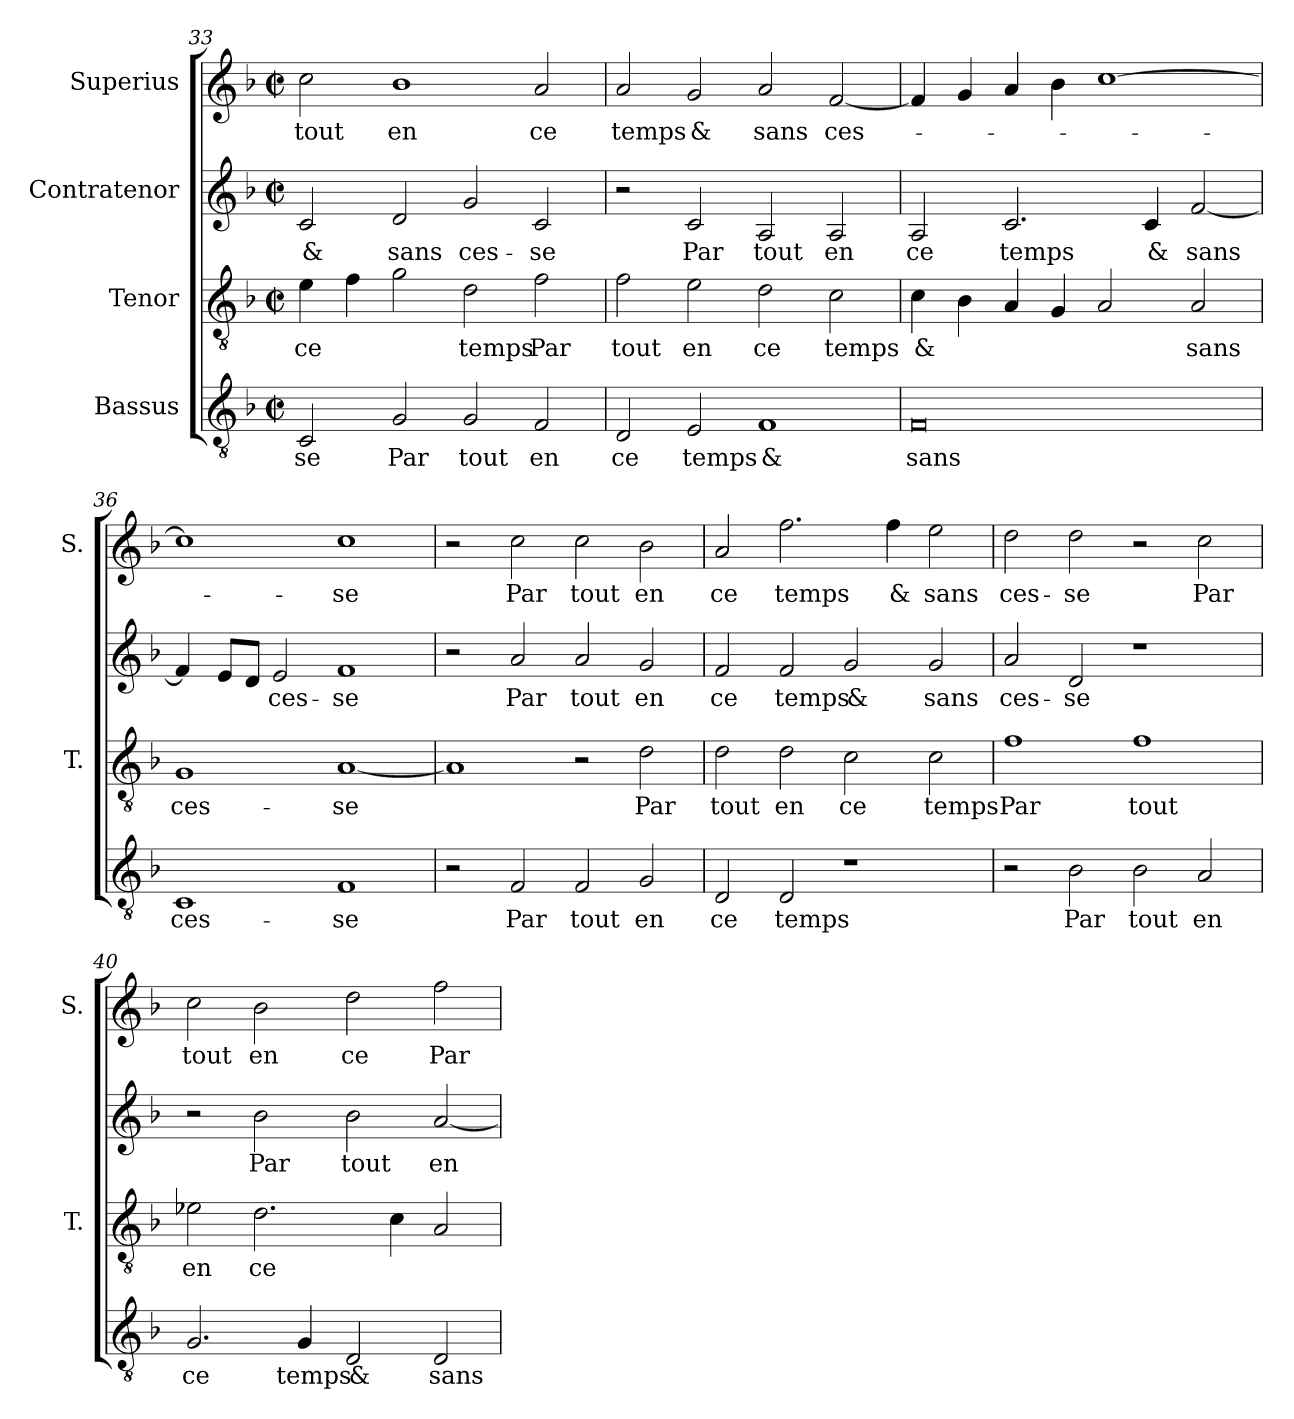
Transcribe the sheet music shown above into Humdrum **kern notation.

**kern	**text	**kern	**text	**kern	**text	**kern	**text
*part4	*part4	*part3	*part3	*part2	*part2	*part1	*part1
*staff4	*staff4	*staff3	*staff3	*staff2	*staff2	*staff1	*staff1
*I"Bassus	*	*I"Tenor	*	*I"Contratenor	*	*I"Superius	*
*	*	*I'T.	*	*	*	*I'S.	*
*clefGv2	*	*clefGv2	*	*clefG2	*	*clefG2	*
*k[b-]	*	*k[b-]	*	*k[b-]	*	*k[b-]	*
*F:	*	*F:	*	*F:	*	*F:	*
*M2/2	*	*M2/2	*	*M2/2	*	*M2/2	*
*met(c|)	*	*met(c|)	*	*met(c|)	*	*met(c|)	*
=33	=33	=33	=33	=33	=33	=33	=33
2C/	-se	4e\	ce	2c/	&	2cc\	tout
.	.	4f\	.	.	.	.	.
2G/	Par	2g\	.	2d/	sans	1b-\	en
2G/	tout	2d\	temps	2g/	ces-	.	.
2F/	en	2f\	Par	2c/	-se	2a/	ce
=34	=34	=34	=34	=34	=34	=34	=34
2D/	ce	2f\	tout	2r	.	2a/	temps
2E/	temps	2e\	en	2c/	Par	2g/	&
1F/	&	2d\	ce	2A/	tout	2a/	sans
.	.	2c\	temps	2A/	en	[2f/	ces-
=35	=35	=35	=35	=35	=35	=35	=35
0F/	sans	4c\	&	2A/	ce	4f/]	.
.	.	4B-\	.	.	.	4g/	.
.	.	4A/	.	2.c/	temps	4a/	.
.	.	4G/	.	.	.	4b-\	.
.	.	2A/	.	.	.	[1cc\	.
.	.	.	.	4c/	&	.	.
.	.	2A/	sans	[2f/	sans	.	.
=36	=36	=36	=36	=36	=36	=36	=36
1C/	ces-	1G/	ces-	4f/]	.	1cc\]	.
.	.	.	.	8e/L	.	.	.
.	.	.	.	8d/J	.	.	.
.	.	.	.	2e/	ces-	.	.
1F/	-se	[1A/	-se	1f/	-se	1cc\	-se
!!LO:LB:g=z
=37	=37	=37	=37	=37	=37	=37	=37
2r	.	1A/]	.	2r	.	2r	.
2F/	Par	.	.	2a/	Par	2cc\	Par
2F/	tout	2r	.	2a/	tout	2cc\	tout
2G/	en	2d\	Par	2g/	en	2b-\	en
=38	=38	=38	=38	=38	=38	=38	=38
2D/	ce	2d\	tout	2f/	ce	2a/	ce
2D/	temps	2d\	en	2f/	temps	2.ff\	temps
1r	.	2c\	ce	2g/	&	.	.
.	.	.	.	.	.	4ff\	&
.	.	2c\	temps	2g/	sans	2ee\	sans
=39	=39	=39	=39	=39	=39	=39	=39
2r	.	1f\	Par	2a/	ces-	2dd\	ces-
2B-\	Par	.	.	2d/	-se	2dd\	-se
2B-\	tout	1f\	tout	1r	.	2r	.
2A/	en	.	.	.	.	2cc\	Par
=40	=40	=40	=40	=40	=40	=40	=40
2.G/	ce	2e-X\	en	2r	.	2cc\	tout
.	.	2.d\	ce	2b-\	Par	2b-\	en
4G/	temps	.	.	.	.	.	.
2D/	&	.	.	2b-\	tout	2dd\	ce
.	.	4c\	.	.	.	.	.
2D/	sans	2A/	.	[2a/	en	2ff\	Par
=	=	=	=	=	=	=	=
*-	*-	*-	*-	*-	*-	*-	*-
